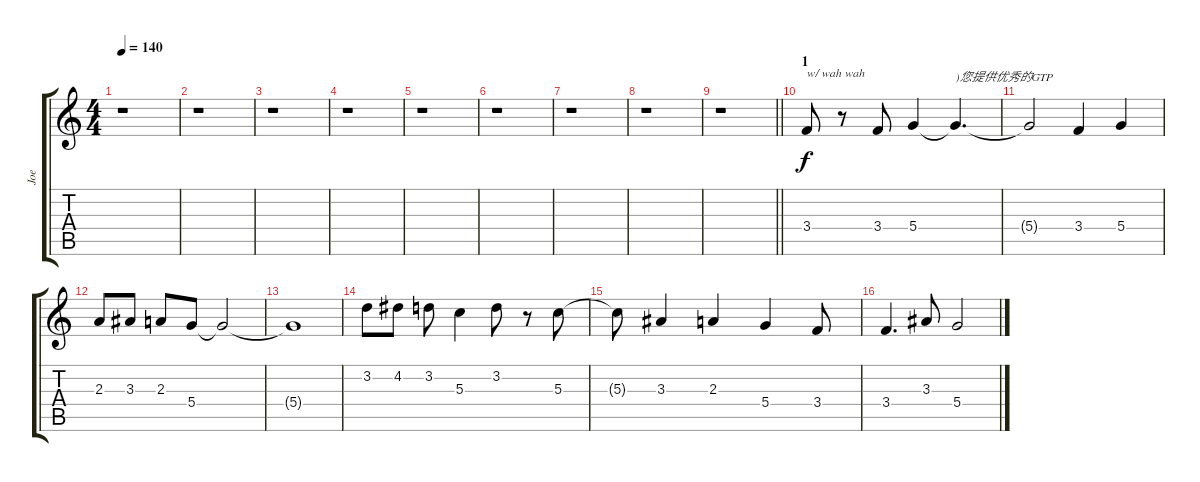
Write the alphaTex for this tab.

\track ("Joe" "Joe") {instrument distortionguitar}
\staff {score tabs}
\tuning (E4 B3 G3 D3 A2 E2) {hide}
\ts (4 4)
\tempo 140
\clef g2
\ks c
r.1{dy f instrument distortionguitar} |
r.1 |
r.1 |
r.1 |
r.1 |
r.1 |
r.1 |
r.1 |
\barLineRight lightlight
r.1 |
\section ("" "1")
3.4.8{txt "w/ wah wah"} r.8 3.4.8 5.4.4 5.4{t}.4{d txt ")您提供优秀的GTP"} |
5.4{t}.2 3.4.4 5.4.4 |
2.3.8 3.3.8 2.3.8 5.4.8 5.4{t}.2 |
5.4{t}.1 |
3.2.8 4.2.8 3.2.8 5.3.4 3.2.8 r.8 5.3.8 |
5.3{t}.8 3.3.4 2.3.4 5.4.4 3.4.8 |
3.4.4{d} 3.3.8 5.4.2
